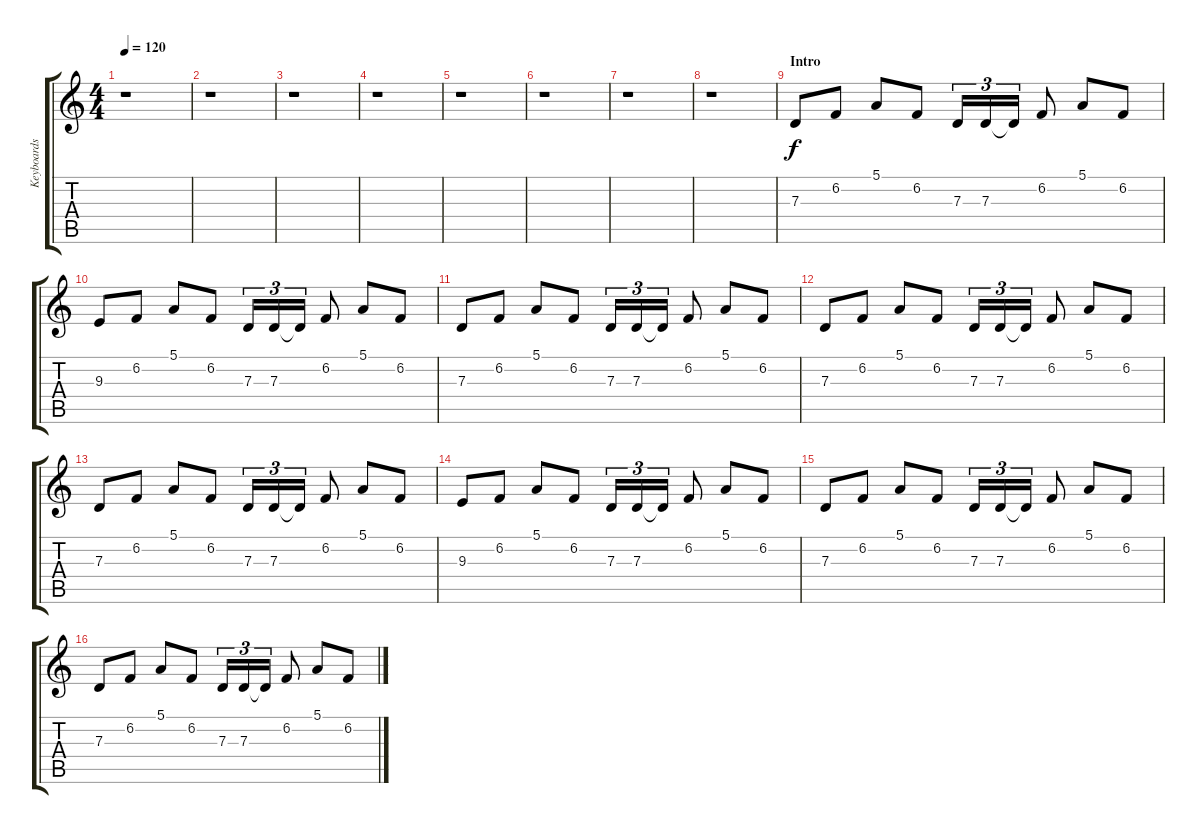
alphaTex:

\track ("Keyboards 2" "Keyboards ") {instrument pad1newage}
\staff {score tabs}
\tuning (E4 B3 G3 D3 A2 E2) {hide}
\ts (4 4)
\tempo 120
\clef g2
\ks c
r.1{dy f instrument pad1newage} |
r.1 |
r.1 |
r.1 |
r.1 |
r.1 |
r.1 |
r.1 |
\section ("" "Intro")
7.3.8 6.2.8 5.1.8 6.2.8 7.3.16{tu (3 2)} 7.3.16{tu (3 2)} 7.3{t}.16{tu (3 2)} 6.2.8 5.1.8 6.2.8 |
9.3.8 6.2.8 5.1.8 6.2.8 7.3.16{tu (3 2)} 7.3.16{tu (3 2)} 7.3{t}.16{tu (3 2)} 6.2.8 5.1.8 6.2.8 |
7.3.8 6.2.8 5.1.8 6.2.8 7.3.16{tu (3 2)} 7.3.16{tu (3 2)} 7.3{t}.16{tu (3 2)} 6.2.8 5.1.8 6.2.8 |
7.3.8 6.2.8 5.1.8 6.2.8 7.3.16{tu (3 2)} 7.3.16{tu (3 2)} 7.3{t}.16{tu (3 2)} 6.2.8 5.1.8 6.2.8 |
7.3.8 6.2.8 5.1.8 6.2.8 7.3.16{tu (3 2)} 7.3.16{tu (3 2)} 7.3{t}.16{tu (3 2)} 6.2.8 5.1.8 6.2.8 |
9.3.8 6.2.8 5.1.8 6.2.8 7.3.16{tu (3 2)} 7.3.16{tu (3 2)} 7.3{t}.16{tu (3 2)} 6.2.8 5.1.8 6.2.8 |
7.3.8 6.2.8 5.1.8 6.2.8 7.3.16{tu (3 2)} 7.3.16{tu (3 2)} 7.3{t}.16{tu (3 2)} 6.2.8 5.1.8 6.2.8 |
7.3.8 6.2.8 5.1.8 6.2.8 7.3.16{tu (3 2)} 7.3.16{tu (3 2)} 7.3{t}.16{tu (3 2)} 6.2.8 5.1.8 6.2.8
